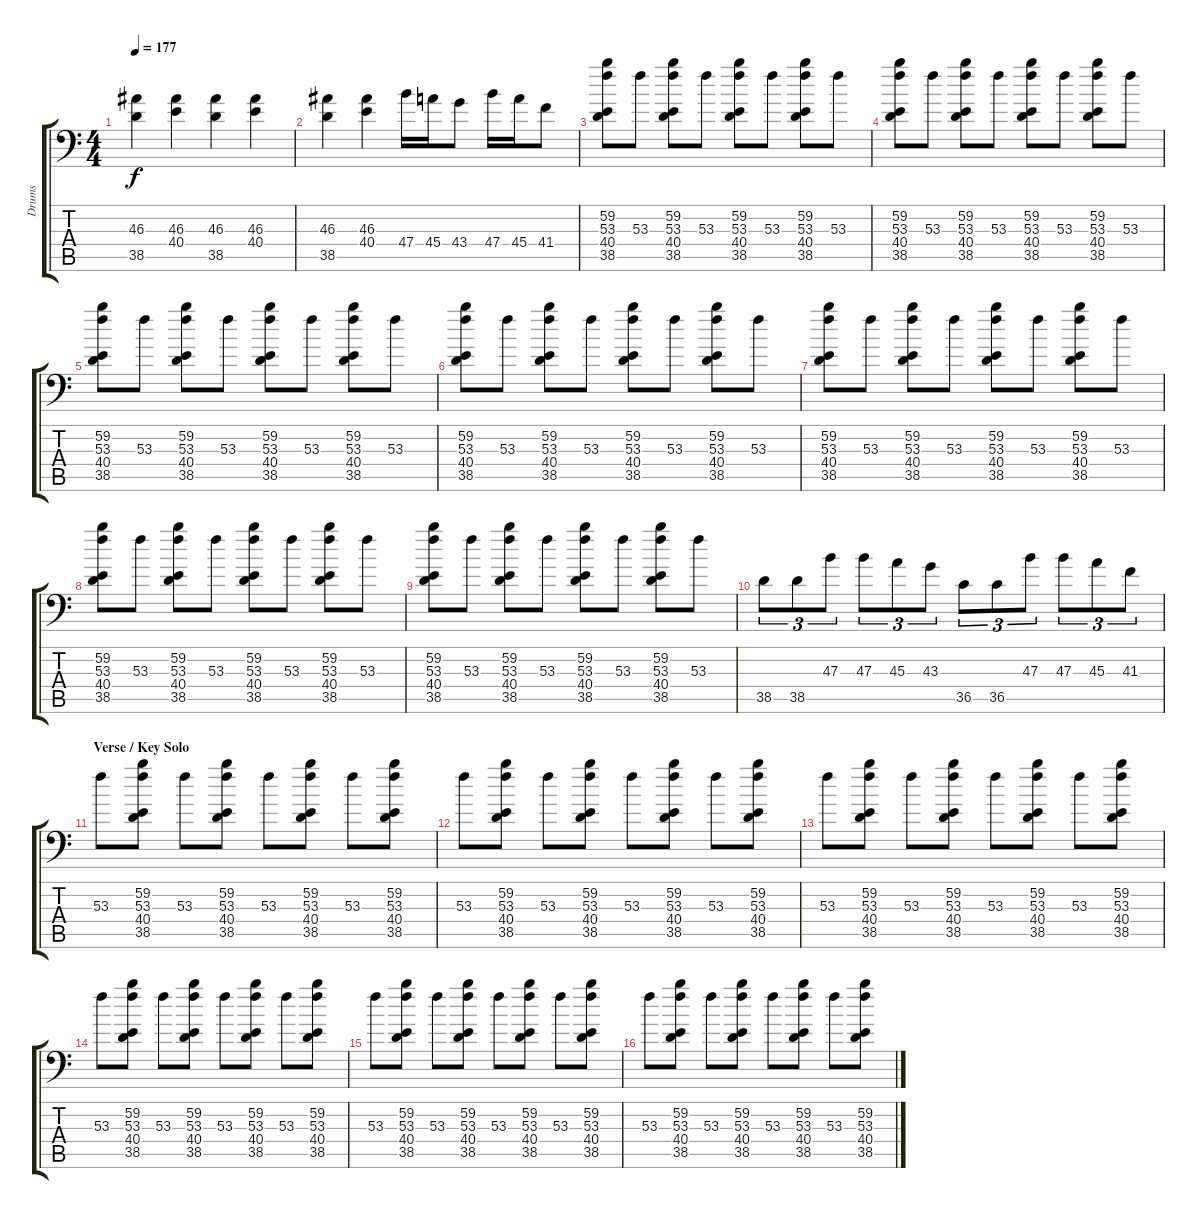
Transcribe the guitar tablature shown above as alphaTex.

\track ("Drums" "Drums") {instrument acousticgrandpiano}
\staff {score tabs}
\tuning (C-1 C-1 C-1 C-1 C-1 C-1) {hide}
\ts (4 4)
\tempo 177
\clef f4
\ks c
(46.3 38.5).4{dy f} (46.3 40.4).4 (46.3 38.5).4 (46.3 40.4).4 |
(46.3 38.5).4 (46.3 40.4).4 47.4.16 45.4.16 43.4.8 47.4.16 45.4.16 41.4.8 |
(59.2 53.3 40.4 38.5).8 53.3.8 (59.2 53.3 40.4 38.5).8 53.3.8 (59.2 53.3 40.4 38.5).8 53.3.8 (59.2 53.3 40.4 38.5).8 53.3.8 |
(59.2 53.3 40.4 38.5).8 53.3.8 (59.2 53.3 40.4 38.5).8 53.3.8 (59.2 53.3 40.4 38.5).8 53.3.8 (59.2 53.3 40.4 38.5).8 53.3.8 |
(59.2 53.3 40.4 38.5).8 53.3.8 (59.2 53.3 40.4 38.5).8 53.3.8 (59.2 53.3 40.4 38.5).8 53.3.8 (59.2 53.3 40.4 38.5).8 53.3.8 |
(59.2 53.3 40.4 38.5).8 53.3.8 (59.2 53.3 40.4 38.5).8 53.3.8 (59.2 53.3 40.4 38.5).8 53.3.8 (59.2 53.3 40.4 38.5).8 53.3.8 |
(59.2 53.3 40.4 38.5).8 53.3.8 (59.2 53.3 40.4 38.5).8 53.3.8 (59.2 53.3 40.4 38.5).8 53.3.8 (59.2 53.3 40.4 38.5).8 53.3.8 |
(59.2 53.3 40.4 38.5).8 53.3.8 (59.2 53.3 40.4 38.5).8 53.3.8 (59.2 53.3 40.4 38.5).8 53.3.8 (59.2 53.3 40.4 38.5).8 53.3.8 |
(59.2 53.3 40.4 38.5).8 53.3.8 (59.2 53.3 40.4 38.5).8 53.3.8 (59.2 53.3 40.4 38.5).8 53.3.8 (59.2 53.3 40.4 38.5).8 53.3.8 |
38.5.8{tu (3 2)} 38.5.8{tu (3 2)} 47.3.8{tu (3 2)} 47.3.8{tu (3 2)} 45.3.8{tu (3 2)} 43.3.8{tu (3 2)} 36.5.8{tu (3 2)} 36.5.8{tu (3 2)} 47.3.8{tu (3 2)} 47.3.8{tu (3 2)} 45.3.8{tu (3 2)} 41.3.8{tu (3 2)} |
\section ("" "Verse / Key Solo")
53.3.8 (59.2 53.3 40.4 38.5).8 53.3.8 (59.2 53.3 40.4 38.5).8 53.3.8 (59.2 53.3 40.4 38.5).8 53.3.8 (59.2 53.3 40.4 38.5).8 |
53.3.8 (59.2 53.3 40.4 38.5).8 53.3.8 (59.2 53.3 40.4 38.5).8 53.3.8 (59.2 53.3 40.4 38.5).8 53.3.8 (59.2 53.3 40.4 38.5).8 |
53.3.8 (59.2 53.3 40.4 38.5).8 53.3.8 (59.2 53.3 40.4 38.5).8 53.3.8 (59.2 53.3 40.4 38.5).8 53.3.8 (59.2 53.3 40.4 38.5).8 |
53.3.8 (59.2 53.3 40.4 38.5).8 53.3.8 (59.2 53.3 40.4 38.5).8 53.3.8 (59.2 53.3 40.4 38.5).8 53.3.8 (59.2 53.3 40.4 38.5).8 |
53.3.8 (59.2 53.3 40.4 38.5).8 53.3.8 (59.2 53.3 40.4 38.5).8 53.3.8 (59.2 53.3 40.4 38.5).8 53.3.8 (59.2 53.3 40.4 38.5).8 |
53.3.8 (59.2 53.3 40.4 38.5).8 53.3.8 (59.2 53.3 40.4 38.5).8 53.3.8 (59.2 53.3 40.4 38.5).8 53.3.8 (59.2 53.3 40.4 38.5).8
